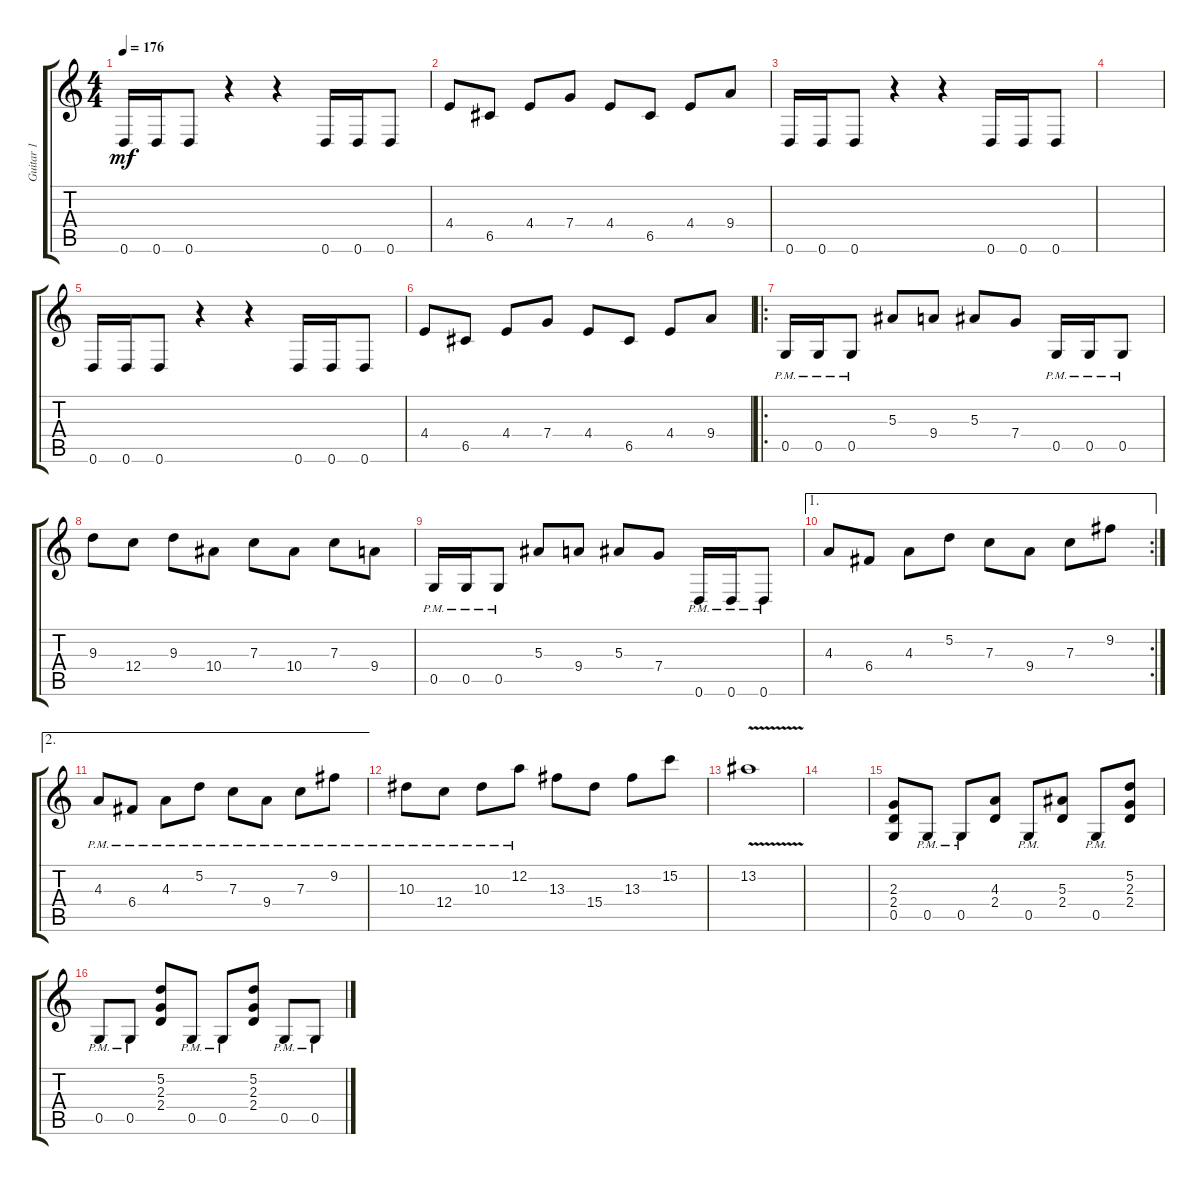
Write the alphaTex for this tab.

\track ("Guitar 1" "Guitar 1") {instrument distortionguitar}
\staff {score tabs}
\tuning (D4 A3 F3 C3 G2 D2) {hide}
\ts (4 4)
\tempo 176
\clef g2
\ks c
0.6.16{dy mf} 0.6.16 0.6.8 r.4 r.4 0.6.16 0.6.16 0.6.8 |
4.4.8 6.5.8 4.4.8 7.4.8 4.4.8 6.5.8 4.4.8 9.4.8 |
0.6.16 0.6.16 0.6.8 r.4 r.4 0.6.16 0.6.16 0.6.8 |
|
0.6.16 0.6.16 0.6.8 r.4 r.4 0.6.16 0.6.16 0.6.8 |
4.4.8 6.5.8 4.4.8 7.4.8 4.4.8 6.5.8 4.4.8 9.4.8 |
\ro
0.5{pm}.16 0.5{pm}.16 0.5{pm}.8 5.3.8 9.4.8 5.3.8 7.4.8 0.5{pm}.16 0.5{pm}.16 0.5{pm}.8 |
9.3.8 12.4.8 9.3.8 10.4.8 7.3.8 10.4.8 7.3.8 9.4.8 |
0.5{pm}.16 0.5{pm}.16 0.5{pm}.8 5.3.8 9.4.8 5.3.8 7.4.8 0.6{pm}.16 0.6{pm}.16 0.6{pm}.8 |
\ae 1
\rc 2
4.3.8 6.4.8 4.3.8 5.2.8 7.3.8 9.4.8 7.3.8 9.2.8 |
\ae 2
4.3{pm}.8 6.4{pm}.8 4.3{pm}.8 5.2{pm}.8 7.3{pm}.8 9.4{pm}.8 7.3{pm}.8 9.2{pm}.8 |
10.3{pm}.8 12.4{pm}.8 10.3{pm}.8 12.2{pm}.8 13.3.8 15.4.8 13.3.8 15.2.8 |
13.2{v}.1 |
|
(2.3 2.4 0.5).8 0.5{pm}.8 0.5{pm}.8 (4.3 2.4).8 0.5{pm}.8 (5.3 2.4).8 0.5{pm}.8 (5.2 2.3 2.4).8 |
0.5{pm}.8 0.5{pm}.8 (5.2 2.3 2.4).8 0.5{pm}.8 0.5{pm}.8 (5.2 2.3 2.4).8 0.5{pm}.8 0.5{pm}.8
